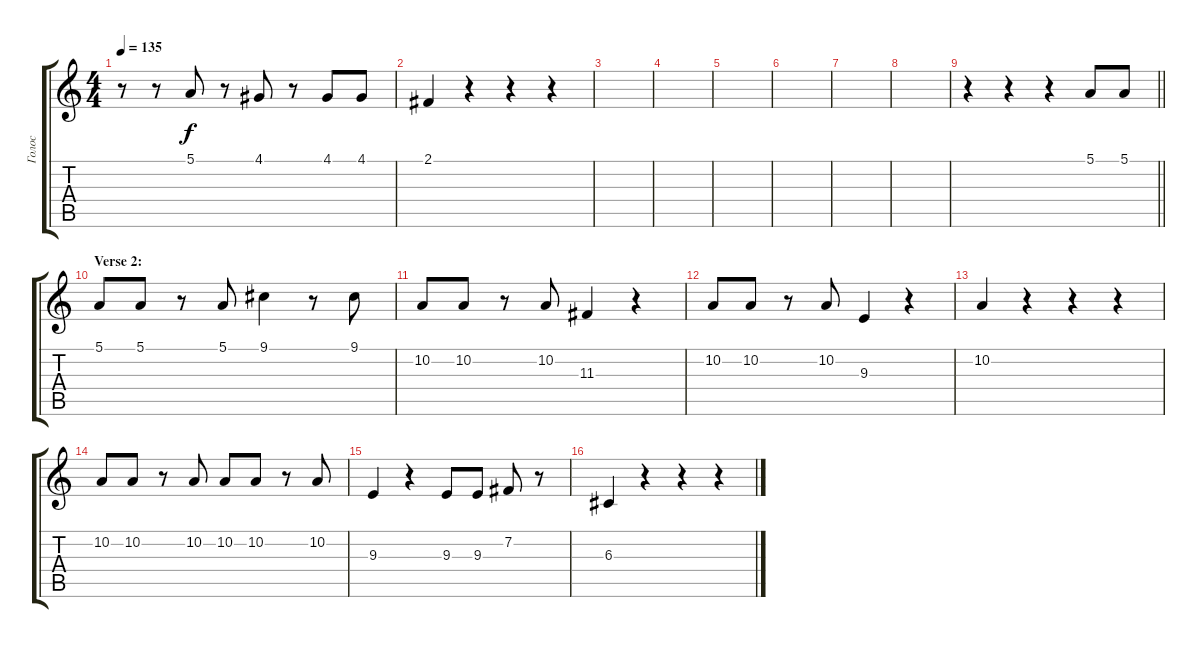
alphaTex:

\track ("Голос" "Голос") {instrument fx4atmosphere}
\staff {score tabs}
\tuning (E4 B3 G3 D3 A2 E2) {hide}
\ts (4 4)
\tempo 135
\clef g2
\ks c
r.8{dy f} r.8 5.1.8 r.8 4.1.8 r.8 4.1.8 4.1.8 |
2.1.4 r.4 r.4 r.4 |
|
|
|
|
|
|
\barLineRight lightlight
r.4 r.4 r.4 5.1.8 5.1.8 |
\section ("" "Verse 2:")
5.1.8 5.1.8 r.8 5.1.8 9.1.4 r.8 9.1.8 |
10.2.8 10.2.8 r.8 10.2.8 11.3.4 r.4 |
10.2.8 10.2.8 r.8 10.2.8 9.3.4 r.4 |
10.2.4 r.4 r.4 r.4 |
10.2.8 10.2.8 r.8 10.2.8 10.2.8 10.2.8 r.8 10.2.8 |
9.3.4 r.4 9.3.8 9.3.8 7.2.8 r.8 |
6.3.4 r.4 r.4 r.4
